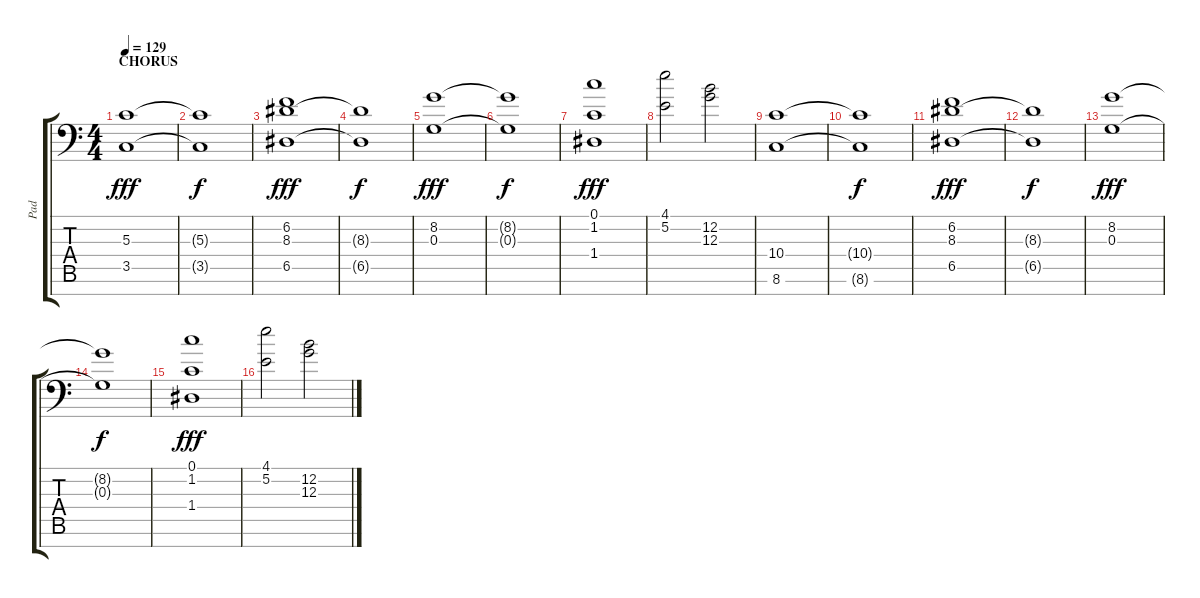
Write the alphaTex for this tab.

\track ("Pad" "Pad") {instrument pad2warm}
\staff {score tabs}
\tuning (C5 B3 G3 D3 A2 E2 C-1) {hide}
\ts (4 4)
\section ("" "CHORUS")
\tempo 129
\clef f4
\ks c
(5.3 3.5).1{dy fff} |
(5.3{t} 3.5{t}).1{dy f} |
(6.2 8.3 6.5).1{dy fff} |
(8.3{t} 6.5{t}).1{dy f} |
(8.2 0.3).1{dy fff} |
(8.2{t} 0.3{t}).1{dy f} |
(0.1 1.2 1.4).1{dy fff} |
(4.1 5.2).2 (12.2 12.3).2 |
(10.4 8.6).1 |
(10.4{t} 8.6{t}).1{dy f} |
(6.2 8.3 6.5).1{dy fff} |
(8.3{t} 6.5{t}).1{dy f} |
(8.2 0.3).1{dy fff} |
(8.2{t} 0.3{t}).1{dy f} |
(0.1 1.2 1.4).1{dy fff} |
(4.1 5.2).2 (12.2 12.3).2
